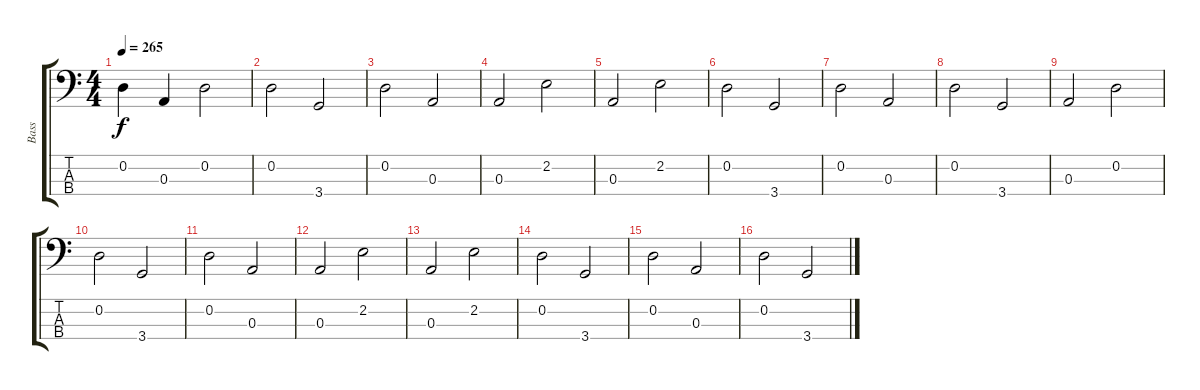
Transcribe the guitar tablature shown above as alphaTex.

\track ("Bass" "Bass") {instrument electricbassfinger}
\staff {score tabs}
\tuning (G2 D2 A1 E1) {hide}
\ts (4 4)
\tempo 265
\clef f4
\ks c
0.2.4{dy f} 0.3.4 0.2.2 |
0.2.2 3.4.2 |
0.2.2 0.3.2 |
0.3.2 2.2.2 |
0.3.2 2.2.2 |
0.2.2 3.4.2 |
0.2.2 0.3.2 |
0.2.2 3.4.2 |
0.3.2 0.2.2 |
0.2.2 3.4.2 |
0.2.2 0.3.2 |
0.3.2 2.2.2 |
0.3.2 2.2.2 |
0.2.2 3.4.2 |
0.2.2 0.3.2 |
0.2.2 3.4.2
